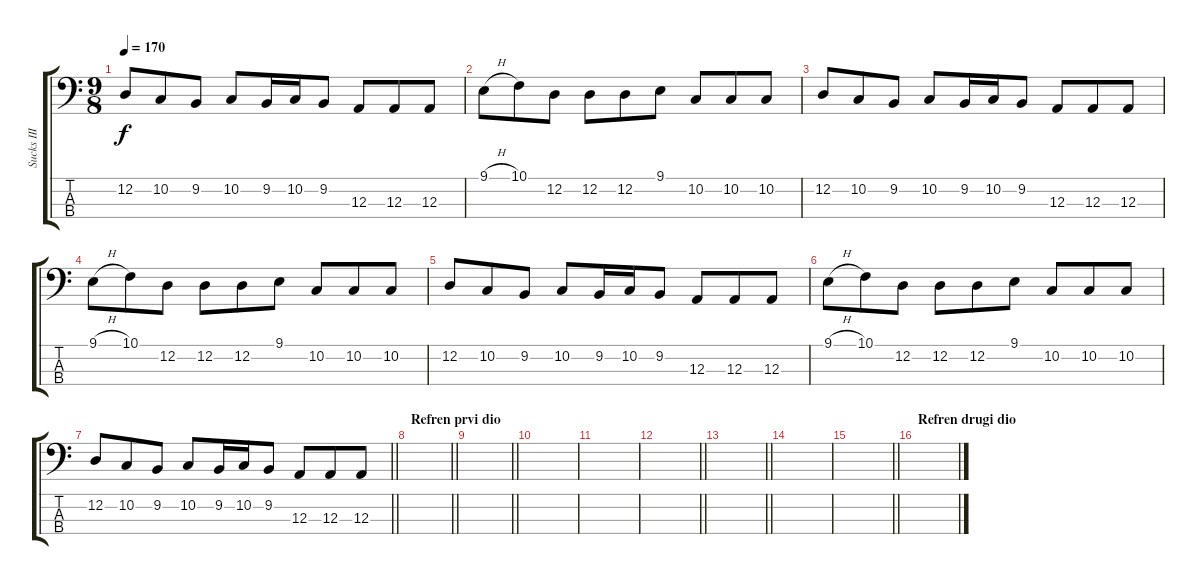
\track ("Sucks III" "Sucks III") {instrument altosax}
\staff {score tabs}
\tuning (G2 D2 A1 E1) {hide}
\ts (9 8)
\tempo 170
\clef f4
\ks c
12.2.8{dy f} 10.2.8 9.2.8 10.2.8 9.2.16 10.2.16 9.2.8 12.3.8 12.3.8 12.3.8 |
9.1{h}.8 10.1.8 12.2.8 12.2.8 12.2.8 9.1.8 10.2.8 10.2.8 10.2.8 |
12.2.8 10.2.8 9.2.8 10.2.8 9.2.16 10.2.16 9.2.8 12.3.8 12.3.8 12.3.8 |
9.1{h}.8{instrument trumpet} 10.1.8 12.2.8 12.2.8 12.2.8 9.1.8 10.2.8 10.2.8 10.2.8 |
12.2.8 10.2.8 9.2.8 10.2.8 9.2.16 10.2.16 9.2.8 12.3.8 12.3.8 12.3.8 |
9.1{h}.8 10.1.8 12.2.8 12.2.8 12.2.8 9.1.8 10.2.8 10.2.8 10.2.8 |
\barLineRight lightlight
12.2.8 10.2.8 9.2.8 10.2.8 9.2.16 10.2.16 9.2.8 12.3.8 12.3.8 12.3.8 |
\section ("" "Refren prvi dio")
\barLineRight lightlight
|
\barLineRight lightlight
|
|
|
\barLineRight lightlight
|
\barLineRight lightlight
|
|
\barLineRight lightlight
|
\section ("" "Refren drugi dio")
